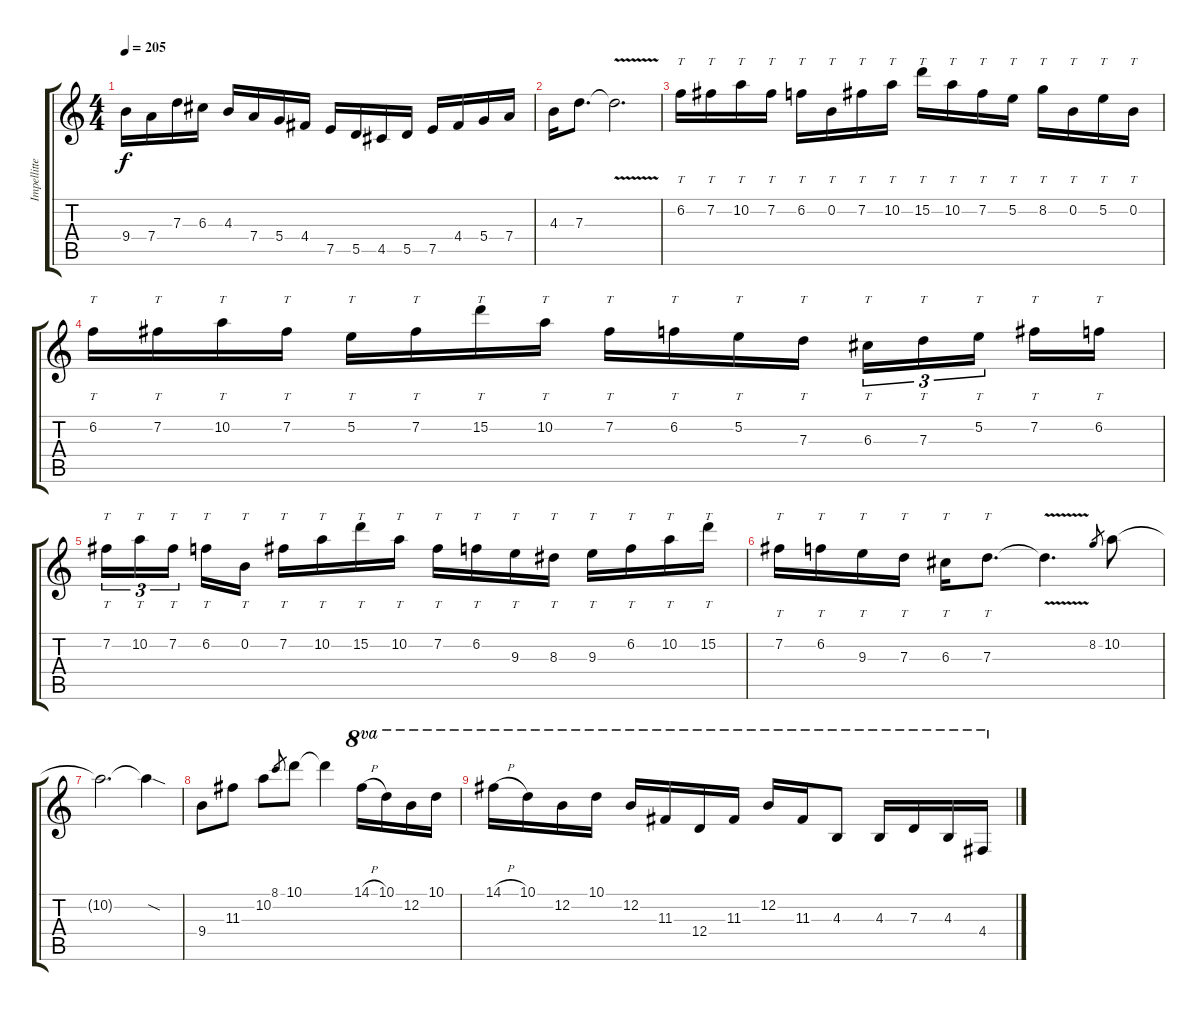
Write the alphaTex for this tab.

\track ("Impellitteri3" "Impellitte") {instrument overdrivenguitar}
\staff {score tabs}
\tuning (E4 B3 G3 D3 A2 E2) {hide}
\ts (4 4)
\tempo 205
\clef g2
\ks c
9.4.16{dy f} 7.4.16 7.3.16 6.3.16 4.3.16 7.4.16 5.4.16 4.4.16 7.5.16 5.5.16 4.5.16 5.5.16 7.5.16 4.4.16 5.4.16 7.4.16 |
4.3.16 7.3.8{d} 7.3{v t}.2{d} |
6.2.16{tt} 7.2.16{tt} 10.2.16{tt} 7.2.16{tt} 6.2.16{tt} 0.2.16{tt} 7.2.16{tt} 10.2.16{tt} 15.2.16{tt} 10.2.16{tt} 7.2.16{tt} 5.2.16{tt} 8.2.16{tt} 0.2.16{tt} 5.2.16{tt} 0.2.16{tt} |
6.2.16{tt} 7.2.16{tt} 10.2.16{tt} 7.2.16{tt} 5.2.16{tt} 7.2.16{tt} 15.2.16{tt} 10.2.16{tt} 7.2.16{tt} 6.2.16{tt} 5.2.16{tt} 7.3.16{tt} 6.3.16{tt tu (3 2)} 7.3.16{tt tu (3 2)} 5.2.16{tt tu (3 2) beam splitsecondary} 7.2.16{tt} 6.2.16{tt} |
7.2.16{tt tu (3 2)} 10.2.16{tt tu (3 2)} 7.2.16{tt tu (3 2) beam splitsecondary} 6.2.16{tt} 0.2.16{tt} 7.2.16{tt} 10.2.16{tt} 15.2.16{tt} 10.2.16{tt} 7.2.16{tt} 6.2.16{tt} 9.3.16{tt} 8.3.16{tt} 9.3.16{tt} 6.2.16{tt} 10.2.16{tt} 15.2.16{tt} |
7.2.16{tt} 6.2.16{tt} 9.3.16{tt} 7.3.16{tt} 6.3.16{tt} 7.3.8{tt d} 7.3{v t}.4{d} 8.2.8{gr} 10.2.8 |
10.2{t}.2{d} 10.2{sod t}.4 |
9.4.8 11.3.8 10.2.8 8.1.8{gr} 10.1.8 10.1{t}.4 14.1{h}.16{ot 8va} 10.1.16{ot 8va} 12.2.16{ot 8va} 10.1.16{ot 8va} |
14.1{h}.16{ot 8va} 10.1.16{ot 8va} 12.2.16{ot 8va} 10.1.16{ot 8va} 12.2.16{ot 8va} 11.3.16{ot 8va} 12.4.16{ot 8va} 11.3.16{ot 8va} 12.2.16{ot 8va} 11.3.16{ot 8va} 4.3.8{ot 8va} 4.3.16{ot 8va} 7.3.16{ot 8va} 4.3.16{ot 8va} 4.4.16{ot 8va}
